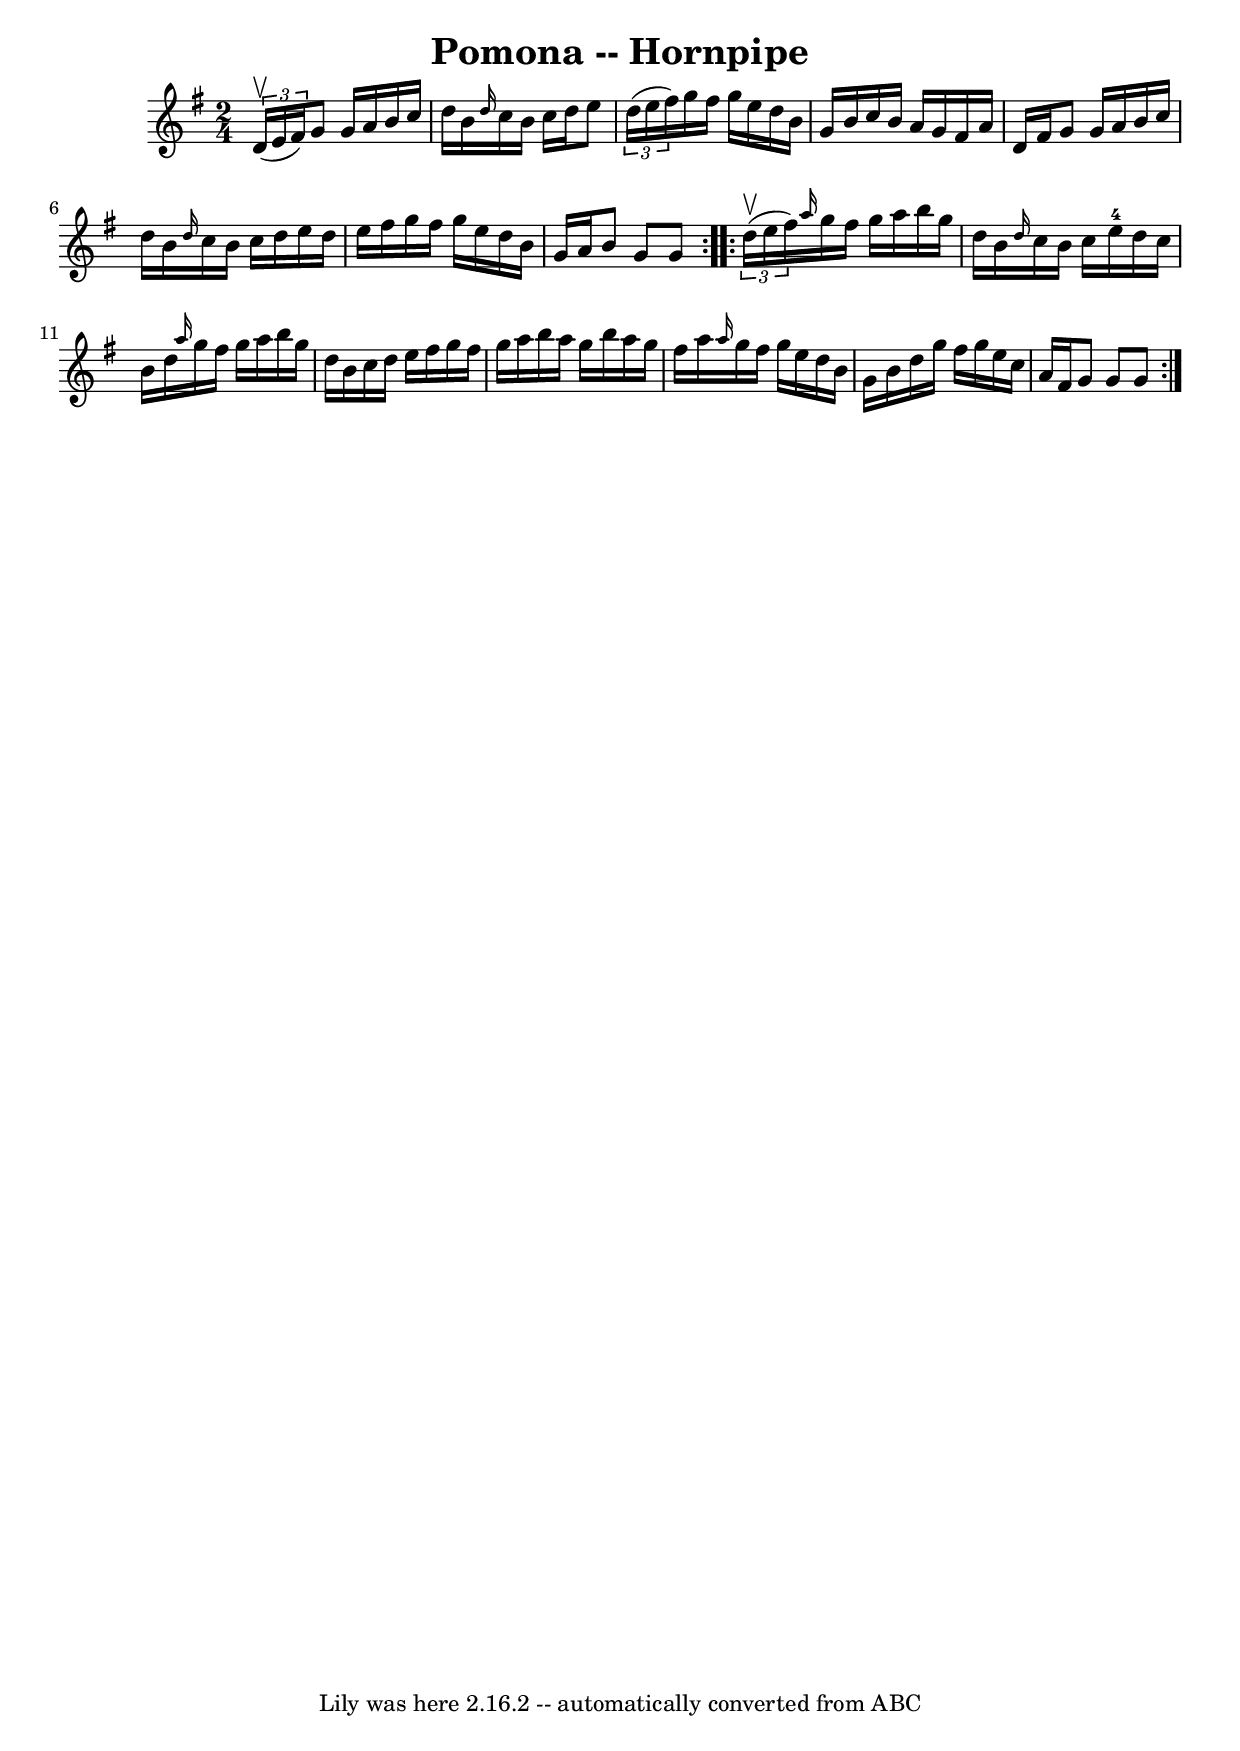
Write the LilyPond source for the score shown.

\version "2.16.2"
\include "Mammoth.ily"
\header {
  %% book = "Cole's 1000 Fiddle Tunes"
  crossRefNumber = "1"
  footnotes = ""
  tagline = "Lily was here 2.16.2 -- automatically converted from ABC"
  title = "Pomona -- Hornpipe"

}
voicedefault =  {



  \repeat volta 2 {

    \time 2/4 
    \key g \major
    \times 2/3 { d'16 (^\upbow e'16 fis'16) 
	       } 
    |
    g'8 g'16 a'16 b'16 c''16 d''16 b'16  |
    
    \grace { d''16  
	   } c''16 b'16 c''16 d''16 e''8    \times 2/3 {  
	     d''16 (e''16 fis''16) 
	   } |
    g''16 fis''16 g''16 e''16 
    d''16 b'16 g'16 b'16  |
    c''16 b'16 a'16 g'16    
    fis'16 a'16 d'16 fis'16  |
    g'8 g'16 a'16 b'16    
    c''16 d''16 b'16  |
    \grace { d''16  
	   } c''16 b'16 c''16  
    d''16 e''16 d''16 e''16 fis''16  |
    g''16 fis''16    
    g''16 e''16 d''16 b'16 g'16 a'16  |
    b'8 g'8 g'8  

  }     
  \repeat volta 2 {
    \times 2/3 { d''16 (^\upbow e''16 fis''16) 

	       } |
    \grace { a''16  
	   } g''16 fis''16 g''16 a''16 b''16   
    g''16 d''16 b'16  |
    \grace { d''16  
	   } c''16 b'16 c''16 
    e''16-4 d''16 c''16 b'16 d''16  |
    \grace { a''16 
	     
	   } g''16 fis''16 g''16 a''16 b''16 g''16 d''16 b'16  
    |
    c''16 d''16 e''16 fis''16 g''16 fis''16 g''16    
    a''16  |
    b''16 a''16 g''16 b''16 a''16 g''16    
    fis''16 a''16  |
    \grace { a''16  
	   } g''16 fis''16 g''16    
    e''16 d''16 b'16 g'16 b'16  |
    d''16 g''16 fis''16    
    g''16 e''16 c''16 a'16 fis'16  |
    g'8 g'8 g'8  
  }   

}

\score{
  <<

    \context Staff="default"
    {
      \voicedefault 
      
    }

  >>
  \layout {
    
  }
  \midi {
  }

}
